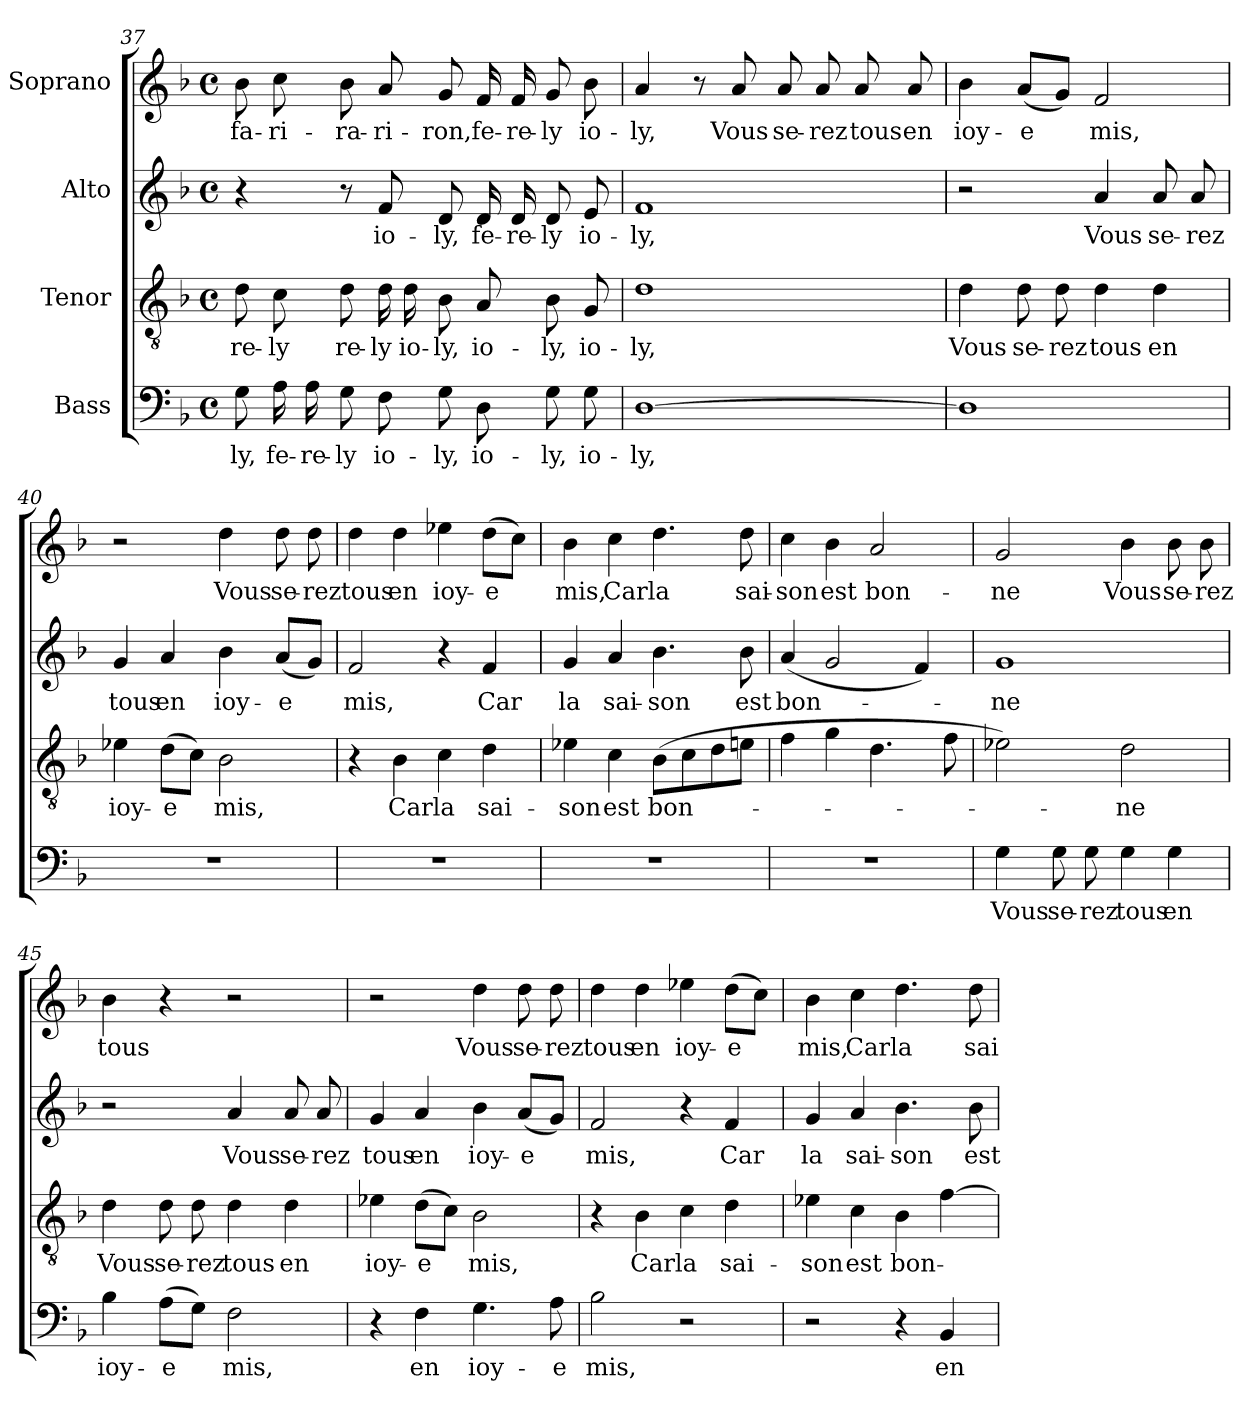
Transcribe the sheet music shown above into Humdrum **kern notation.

**kern	**text	**kern	**text	**kern	**text	**kern	**text
*part4	*part4	*part3	*part3	*part2	*part2	*part1	*part1
*staff4	*staff4	*staff3	*staff3	*staff2	*staff2	*staff1	*staff1
*I"Bass	*	*I"Tenor	*	*I"Alto	*	*I"Soprano	*
*clefF4	*	*clefGv2	*	*clefG2	*	*clefG2	*
*k[b-]	*	*k[b-]	*	*k[b-]	*	*k[b-]	*
*F:	*	*F:	*	*F:	*	*F:	*
*M4/4	*	*M4/4	*	*M4/4	*	*M4/4	*
*met(c)	*	*met(c)	*	*met(c)	*	*met(c)	*
=37	=37	=37	=37	=37	=37	=37	=37
8G\	-ly,	8d\	-re-	4r	.	8b-\	fa-
16A\	fe-	8c\	-ly	.	.	8cc\	-ri-
16A\	-re-	.	.	.	.	.	.
8G\	-ly	8d\	re-	8r	.	8b-\	-ra-
8F\	io-	16d\	-ly	8f/	io-	8a/	-ri-
.	.	16d\	io-	.	.	.	.
8G\	-ly,	8B-\	-ly,	8d/	-ly,	8g/	-ron,
8D\	io-	8A/	io-	16d/	fe-	16f/	fe-
.	.	.	.	16d/	-re-	16f/	-re-
8G\	-ly,	8B-\	-ly,	8d/	-ly	8g/	-ly
8G\	io-	8G/	io-	8e/	io-	8b-\	io-
=38	=38	=38	=38	=38	=38	=38	=38
[1D	-ly,	1d	-ly,	1f	-ly,	4a/	-ly,
.	.	.	.	.	.	8r	.
.	.	.	.	.	.	8a/	Vous
.	.	.	.	.	.	8a/	se-
.	.	.	.	.	.	8a/	-rez
.	.	.	.	.	.	8a/	tous
.	.	.	.	.	.	8a/	en
=39	=39	=39	=39	=39	=39	=39	=39
1D]	.	4d\	Vous	2r	.	4b-\	ioy-
.	.	8d\	se-	.	.	(8a/L	-e
.	.	8d\	-rez	.	.	8g/J)	.
.	.	4d\	tous	4a/	Vous	2f/	mis,
.	.	4d\	en	8a/	se-	.	.
.	.	.	.	8a/	-rez	.	.
!!LO:PB:g=z
=40	=40	=40	=40	=40	=40	=40	=40
1r	.	4e-X\	ioy-	4g/	tous	2r	.
.	.	(8d\L	-e	4a/	en	.	.
.	.	8c\J)	.	.	.	.	.
.	.	2B-\	mis,	4b-\	ioy-	4dd\	Vous
.	.	.	.	(8a/L	-e	8dd\	se-
.	.	.	.	8g/J)	.	8dd\	-rez
=41	=41	=41	=41	=41	=41	=41	=41
1r	.	4r	.	2f/	mis,	4dd\	tous
.	.	4B-\	Car	.	.	4dd\	en
.	.	4c\	la	4r	.	4ee-X\	ioy-
.	.	4d\	sai-	4f/	Car	(8dd\L	-e
.	.	.	.	.	.	8cc\J)	.
=42	=42	=42	=42	=42	=42	=42	=42
1r	.	4e-X\	-son	4g/	la	4b-\	mis,
.	.	4c\	est	4a/	sai-	4cc\	Car
.	.	(8B-\L	bon-	4.b-\	-son	4.dd\	la
.	.	8c\	.	.	.	.	.
.	.	8d\	.	.	.	.	.
.	.	8en\J	.	8b-\	est	8dd\	sai-
=43	=43	=43	=43	=43	=43	=43	=43
1r	.	4f\	.	(4a/	bon-	4cc\	-son
.	.	4g\	.	2g/	.	4b-\	est
.	.	4.d\	.	.	.	2a/	bon-
.	.	.	.	4f/)	.	.	.
.	.	8f\	.	.	.	.	.
=44	=44	=44	=44	=44	=44	=44	=44
4G\	Vous	2e-X\)	.	1g	-ne	2g/	-ne
8G\	se-	.	.	.	.	.	.
8G\	-rez	.	.	.	.	.	.
4G\	tous	2d\	-ne	.	.	4b-\	Vous
4G\	en	.	.	.	.	8b-\	se-
.	.	.	.	.	.	8b-\	-rez
=45	=45	=45	=45	=45	=45	=45	=45
4B-\	ioy-	4d\	Vous	2r	.	4b-\	tous
(8A\L	-e	8d\	se-	.	.	4r	.
8G\J)	.	8d\	-rez	.	.	.	.
2F\	mis,	4d\	tous	4a/	Vous	2r	.
.	.	4d\	en	8a/	se-	.	.
.	.	.	.	8a/	-rez	.	.
!!LO:LB:g=z
=46	=46	=46	=46	=46	=46	=46	=46
4r	.	4e-X\	ioy-	4g/	tous	2r	.
4F\	en	(8d\L	-e	4a/	en	.	.
.	.	8c\J)	.	.	.	.	.
4.G\	ioy-	2B-\	mis,	4b-\	ioy-	4dd\	Vous
.	.	.	.	(8a/L	-e	8dd\	se-
8A\	-e	.	.	8g/J)	.	8dd\	-rez
=47	=47	=47	=47	=47	=47	=47	=47
2B-\	mis,	4r	.	2f/	mis,	4dd\	tous
.	.	4B-\	Car	.	.	4dd\	en
2r	.	4c\	la	4r	.	4ee-X\	ioy-
.	.	4d\	sai-	4f/	Car	(8dd\L	-e
.	.	.	.	.	.	8cc\J)	.
=48	=48	=48	=48	=48	=48	=48	=48
2r	.	4e-X\	-son	4g/	la	4b-\	mis,
.	.	4c\	est	4a/	sai-	4cc\	Car
4r	.	4B-\	bon-	4.b-\	-son	4.dd\	la
4BB-/	en	[4f\	.	.	.	.	.
.	.	.	.	8b-\	est	8dd\	sai-
=	=	=	=	=	=	=	=
*-	*-	*-	*-	*-	*-	*-	*-
